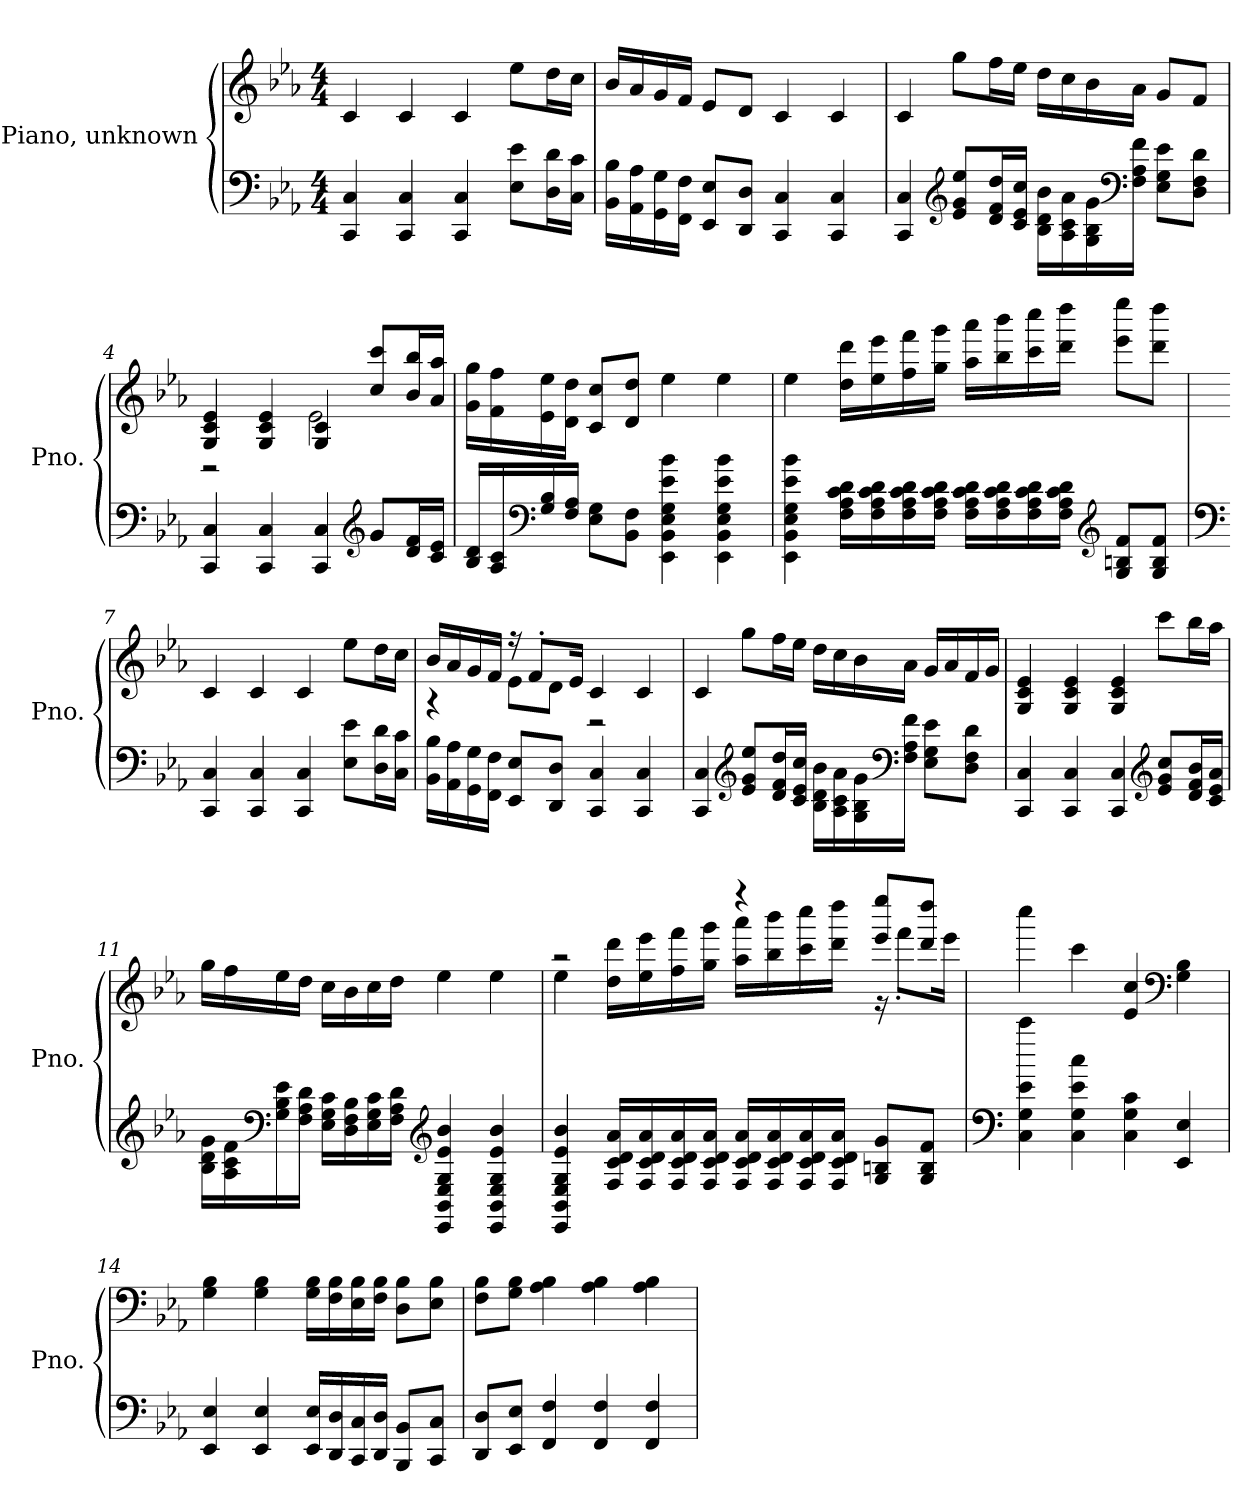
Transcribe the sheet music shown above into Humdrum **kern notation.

**kern	**kern
*part1	*part1
*staff2	*staff1
*I"Piano, unknown	*
*I'Pno.	*
*clefF4	*clefG2
*k[b-e-a-]	*k[b-e-a-]
*M4/4	*M4/4
*MM120	*MM120
=1	=1
4CC/ 4C/	4c/
4CC/ 4C/	4c/
4CC/ 4C/	4c/
8E-\ 8e-\L	8ee-\L
16D\ 16d\L	16dd\L
16C\ 16c\JJ	16cc\JJ
=2	=2
16BB-\ 16B-\LL	16b-/LL
16AA-\ 16A-\	16a-/
16GG\ 16G\	16g/
16FF\ 16F\JJ	16f/JJ
8EE-/ 8E-/L	8e-/L
8DD/ 8D/J	8d/J
4CC/ 4C/	4c/
4CC/ 4C/	4c/
=3	=3
4CC/ 4C/	4c/
*clefG2	*
8e-/ 8g/ 8ee-/L	8gg\L
16d/ 16f/ 16dd/L	16ff\L
16c/ 16e-/ 16cc/JJ	16ee-\JJ
16B-\ 16d\ 16b-\LL	16dd\LL
16A-\ 16c\ 16a-\	16cc\
16G\ 16B-\ 16g\	16b-\
*clefF4	*
16F\ 16A-\ 16f\JJ	16a-\JJ
8E-\ 8G\ 8e-\L	8g/L
8D\ 8F\ 8d\J	8f/J
!!LO:LB:g=z
=4	=4
*	*^
4CC/ 4C/	4G/ 4c/ 4e-/	2r
4CC/ 4C/	4G/ 4c/ 4e-/	.
4CC/ 4C/	4G/ 4c/	2e-\
*clefG2	*	*
8g/L	8cc/ 8ccc/L	.
16d/ 16f/L	16b-/ 16bb-/L	.
16c/ 16e-/JJ	16a-/ 16aa-/JJ	.
*	*v	*v
=5	=5
16B-/ 16d/LL	16g\ 16gg\LL
16A-/ 16c/	16f\ 16ff\
*clefF4	*
16G/ 16B-/	16e-\ 16ee-\
16F/ 16A-/JJ	16d\ 16dd\JJ
8E-\ 8G\L	8c/ 8cc/L
8BB-\ 8F\J	8d/ 8dd/J
4EE-\ 4BB-\ 4E-\ 4G\ 4e-\ 4b-\	4ee-\
4EE-\ 4BB-\ 4E-\ 4G\ 4e-\ 4b-\	4ee-\
=6	=6
4EE-\ 4BB-\ 4E-\ 4G\ 4e-\ 4b-\	4ee-\
16F\ 16A-\ 16c\ 16d\LL	16dd\ 16ddd\LL
16F\ 16A-\ 16c\ 16d\	16ee-\ 16eee-\
16F\ 16A-\ 16c\ 16d\	16ff\ 16fff\
16F\ 16A-\ 16c\ 16d\JJ	16gg\ 16ggg\JJ
16F\ 16A-\ 16c\ 16d\LL	16aa-\ 16aaa-\LL
16F\ 16A-\ 16c\ 16d\	16bb-\ 16bbb-\
16F\ 16A-\ 16c\ 16d\	16ccc\ 16cccc\
16F\ 16A-\ 16c\ 16d\JJ	16ddd\ 16dddd\JJ
*clefG2	*
8G/ 8Bn/ 8f/L	8eee-\ 8eeee-\L
8G/ 8B/ 8f/J	8ddd\ 8dddd\J
!!LO:LB:g=z
=7	=7
*clefF4	*
4CC/ 4C/	4c/
4CC/ 4C/	4c/
4CC/ 4C/	4c/
8E-\ 8e-\L	8ee-\L
16D\ 16d\L	16dd\L
16C\ 16c\JJ	16cc\JJ
=8	=8
*	*^
16BB-\ 16B-\LL	16b-/LL	4r
16AA-\ 16A-\	16a-/	.
16GG\ 16G\	16g/	.
16FF\ 16F\JJ	16f/JJ	.
8EE-/ 8E-/L	16r	8e-\L
.	8f'/L	.
8DD/ 8D/J	.	8d\J
.	16e-/Jk	.
4CC/ 4C/	4c/	2r
4CC/ 4C/	4c/	.
*	*v	*v
=9	=9
4CC/ 4C/	4c/
*clefG2	*
8e-/ 8g/ 8ee-/L	8gg\L
16d/ 16f/ 16dd/L	16ff\L
16c/ 16e-/ 16cc/JJ	16ee-\JJ
16B-\ 16d\ 16b-\LL	16dd\LL
16A-\ 16c\ 16a-\	16cc\
16G\ 16B-\ 16g\	16b-\
*clefF4	*
16F\ 16A-\ 16f\JJ	16a-\JJ
8E-\ 8G\ 8e-\L	16g/LL
.	16a-/
8D\ 8F\ 8d\J	16f/
.	16g/JJ
!!LO:LB:g=z
=10	=10
4CC/ 4C/	4G/ 4c/ 4e-/
4CC/ 4C/	4G/ 4c/ 4e-/
4CC/ 4C/	4G/ 4c/ 4e-/
*clefG2	*
8e-/ 8g/ 8cc/L	8ccc\L
16d/ 16f/ 16b-/L	16bb-\L
16c/ 16e-/ 16a-/JJ	16aa-\JJ
=11	=11
16B-\ 16d\ 16g\LL	16gg\LL
16A-\ 16c\ 16f\	16ff\
*clefF4	*
16G\ 16B-\ 16e-\	16ee-\
16F\ 16A-\ 16d\JJ	16dd\JJ
16E-\ 16G\ 16c\LL	16cc\LL
16D\ 16F\ 16B-\	16b-\
16E-\ 16G\ 16c\	16cc\
16F\ 16A-\ 16d\JJ	16dd\JJ
*clefG2	*
4EE-/ 4BB-/ 4E-/ 4G/ 4e-/ 4b-/	4ee-\
4EE-/ 4BB-/ 4E-/ 4G/ 4e-/ 4b-/	4ee-\
!!LO:LB:g=z
=12	=12
*	*^
4EE-/ 4BB-/ 4E-/ 4G/ 4e-/ 4b-/	2r	4ee-\
16F/ 16c/ 16d/ 16a-/LL	.	16dd\ 16ddd\LL
16F/ 16c/ 16d/ 16a-/	.	16ee-\ 16eee-\
16F/ 16c/ 16d/ 16a-/	.	16ff\ 16fff\
16F/ 16c/ 16d/ 16a-/JJ	.	16gg\ 16ggg\JJ
16F/ 16c/ 16d/ 16a-/LL	4r	16aa-\ 16aaa-\LL
16F/ 16c/ 16d/ 16a-/	.	16bb-\ 16bbb-\
16F/ 16c/ 16d/ 16a-/	.	16ccc\ 16cccc\
16F/ 16c/ 16d/ 16a-/JJ	.	16ddd\ 16dddd\JJ
8G/ 8Bn/ 8g/L	8eee-/ 8eeee-/L	16r
.	.	8fff'\L
8G/ 8B/ 8f/J	8ddd/ 8dddd/J	.
.	.	16eee-\Jk
*	*v	*v
=13	=13
*clefF4	*
4C\ 4G\ 4e-\ 4ccc\	4cccc\
4C\ 4G\ 4e-\ 4cc\	4ccc\
4C\ 4G\ 4c\	4e-/ 4cc/
*	*clefF4
4EE-/ 4E-/	4G\ 4B-\
=14	=14
4EE-/ 4E-/	4G\ 4B-\
4EE-/ 4E-/	4G\ 4B-\
16EE-/ 16E-/LL	16G\ 16B-\LL
16DD/ 16D/	16F\ 16B-\
16CC/ 16C/	16E-\ 16B-\
16DD/ 16D/JJ	16F\ 16B-\JJ
8BBB-/ 8BB-/L	8D\ 8B-\L
8CC/ 8C/J	8E-\ 8B-\J
!!LO:LB:g=z
=15	=15
8DD/ 8D/L	8F\ 8B-\L
8EE-/ 8E-/J	8G\ 8B-\J
4FF/ 4F/	4A-\ 4B-\
4FF/ 4F/	4A-\ 4B-\
4FF/ 4F/	4A-\ 4B-\
=	=
*-	*-
